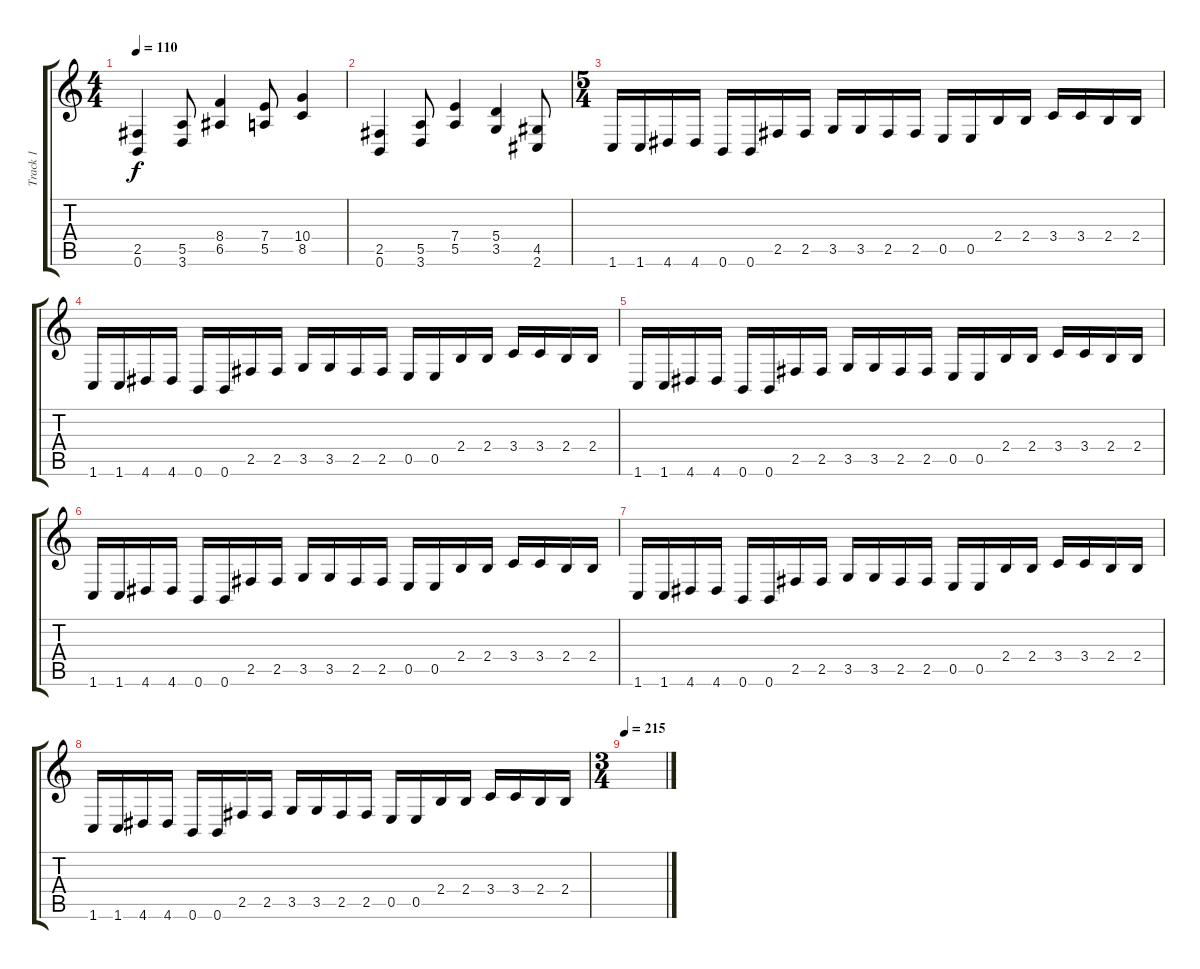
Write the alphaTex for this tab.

\track ("Track 1" "Track 1") {instrument distortionguitar}
\staff {score tabs}
\tuning (B3 Gb3 D3 A2 E2 B1) {hide}
\ts (4 4)
\tempo 110
\clef g2
\ks c
(2.5 0.6).4{dy f} (5.5 3.6).8 (8.4 6.5).4 (7.4 5.5).8 (10.4 8.5).4 |
(2.5 0.6).4 (5.5 3.6).8 (7.4 5.5).4 (5.4 3.5).4 (4.5 2.6).8 |
\ts (5 4)
1.6.16 1.6.16 4.6.16 4.6.16 0.6.16 0.6.16 2.5.16 2.5.16 3.5.16 3.5.16 2.5.16 2.5.16 0.5.16 0.5.16 2.4.16 2.4.16 3.4.16 3.4.16 2.4.16 2.4.16 |
1.6.16 1.6.16 4.6.16 4.6.16 0.6.16 0.6.16 2.5.16 2.5.16 3.5.16 3.5.16 2.5.16 2.5.16 0.5.16 0.5.16 2.4.16 2.4.16 3.4.16 3.4.16 2.4.16 2.4.16 |
1.6.16 1.6.16 4.6.16 4.6.16 0.6.16 0.6.16 2.5.16 2.5.16 3.5.16 3.5.16 2.5.16 2.5.16 0.5.16 0.5.16 2.4.16 2.4.16 3.4.16 3.4.16 2.4.16 2.4.16 |
1.6.16 1.6.16 4.6.16 4.6.16 0.6.16 0.6.16 2.5.16 2.5.16 3.5.16 3.5.16 2.5.16 2.5.16 0.5.16 0.5.16 2.4.16 2.4.16 3.4.16 3.4.16 2.4.16 2.4.16 |
1.6.16 1.6.16 4.6.16 4.6.16 0.6.16 0.6.16 2.5.16 2.5.16 3.5.16 3.5.16 2.5.16 2.5.16 0.5.16 0.5.16 2.4.16 2.4.16 3.4.16 3.4.16 2.4.16 2.4.16 |
1.6.16 1.6.16 4.6.16 4.6.16 0.6.16 0.6.16 2.5.16 2.5.16 3.5.16 3.5.16 2.5.16 2.5.16 0.5.16 0.5.16 2.4.16 2.4.16 3.4.16 3.4.16 2.4.16 2.4.16 |
\ts (3 4)
\tempo 215
